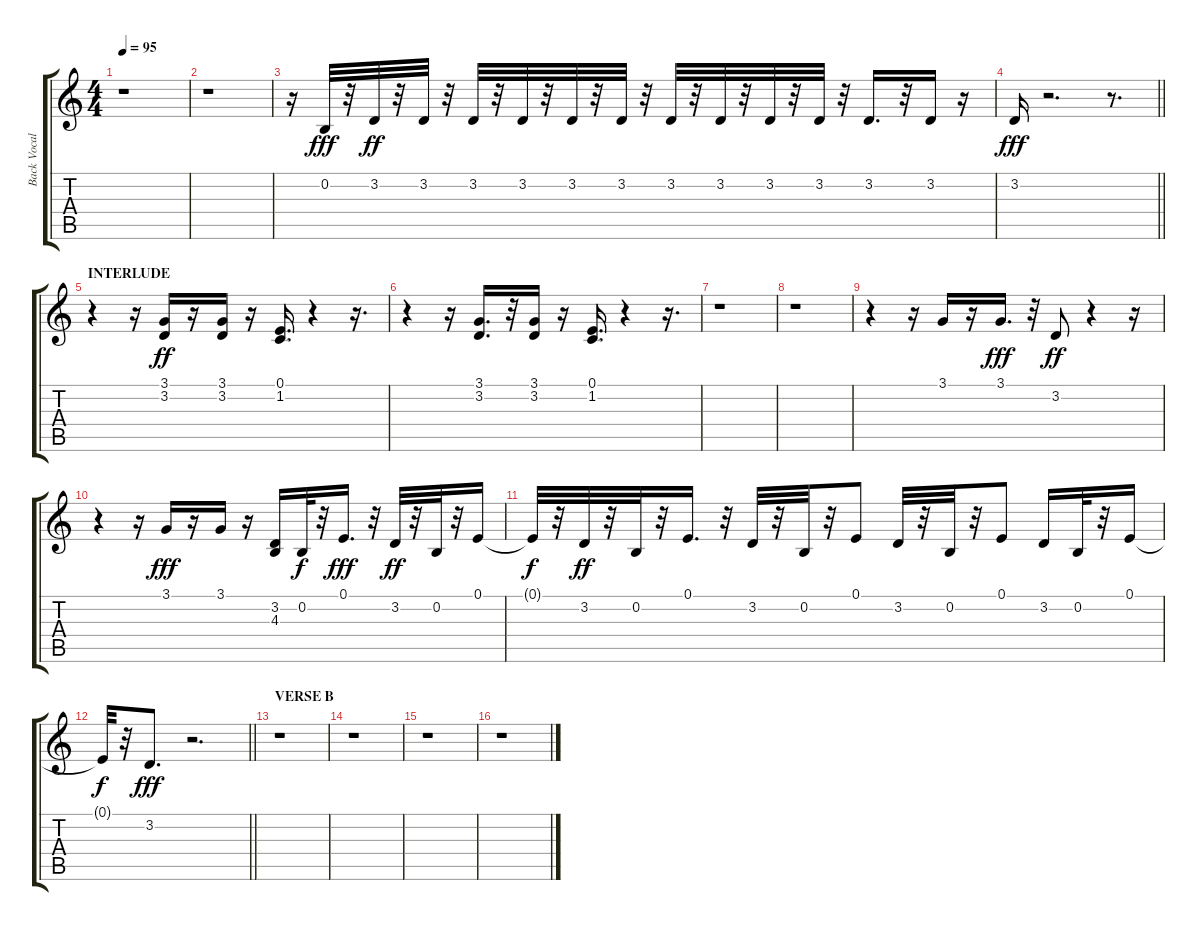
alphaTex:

\track ("Back Vocals 1" "Back Vocal") {instrument voiceoohs}
\staff {score tabs}
\tuning (E4 B3 G3 D3 A2 E2) {hide}
\ts (4 4)
\tempo 95
\clef g2
\ks c
r.1{dy ff} |
r.1 |
r.16 0.2.32{dy fff} r.32 3.2.32{dy ff} r.32 3.2.32 r.32 3.2.32 r.32 3.2.32 r.32 3.2.32 r.32 3.2.32 r.32 3.2.32 r.32 3.2.32 r.32 3.2.32 r.32 3.2.32 r.32 3.2.16{d} r.32 3.2.16 r.16 |
\barLineRight lightlight
3.2.16{dy fff} r.2{d} r.8{d} |
\section ("" "INTERLUDE")
r.4 r.16 (3.1 3.2).16{dy ff} r.16 (3.1 3.2).16 r.16 (0.1 1.2).16{d} r.4 r.16{d} |
r.4 r.16 (3.1 3.2).16{d} r.32 (3.1 3.2).16 r.16 (0.1 1.2).16{d} r.4 r.16{d} |
r.1 |
r.1 |
r.4 r.16 3.1.16 r.16 3.1.16{d dy fff} r.32 3.2.8{dy ff} r.4 r.16 |
r.4 r.16 3.1.16{dy fff} r.16 3.1.16 r.16 (3.2 4.3).16 0.2.32{dy f} r.32 0.1.16{d dy fff} r.32 3.2.32{dy ff} r.32 0.2.32 r.32 0.1.16 |
0.1{t}.32{dy f} r.32 3.2.32{dy ff} r.32 0.2.32 r.32 0.1.16{d} r.32 3.2.32 r.32 0.2.32 r.32 0.1.8 3.2.32 r.32 0.2.32 r.32 0.1.8 3.2.16 0.2.32 r.32 0.1.16 |
\barLineRight lightlight
0.1{t}.32{dy f} r.32 3.2.8{d dy fff} r.2{d} |
\section ("" "VERSE B")
r.1 |
r.1 |
r.1 |
r.1
